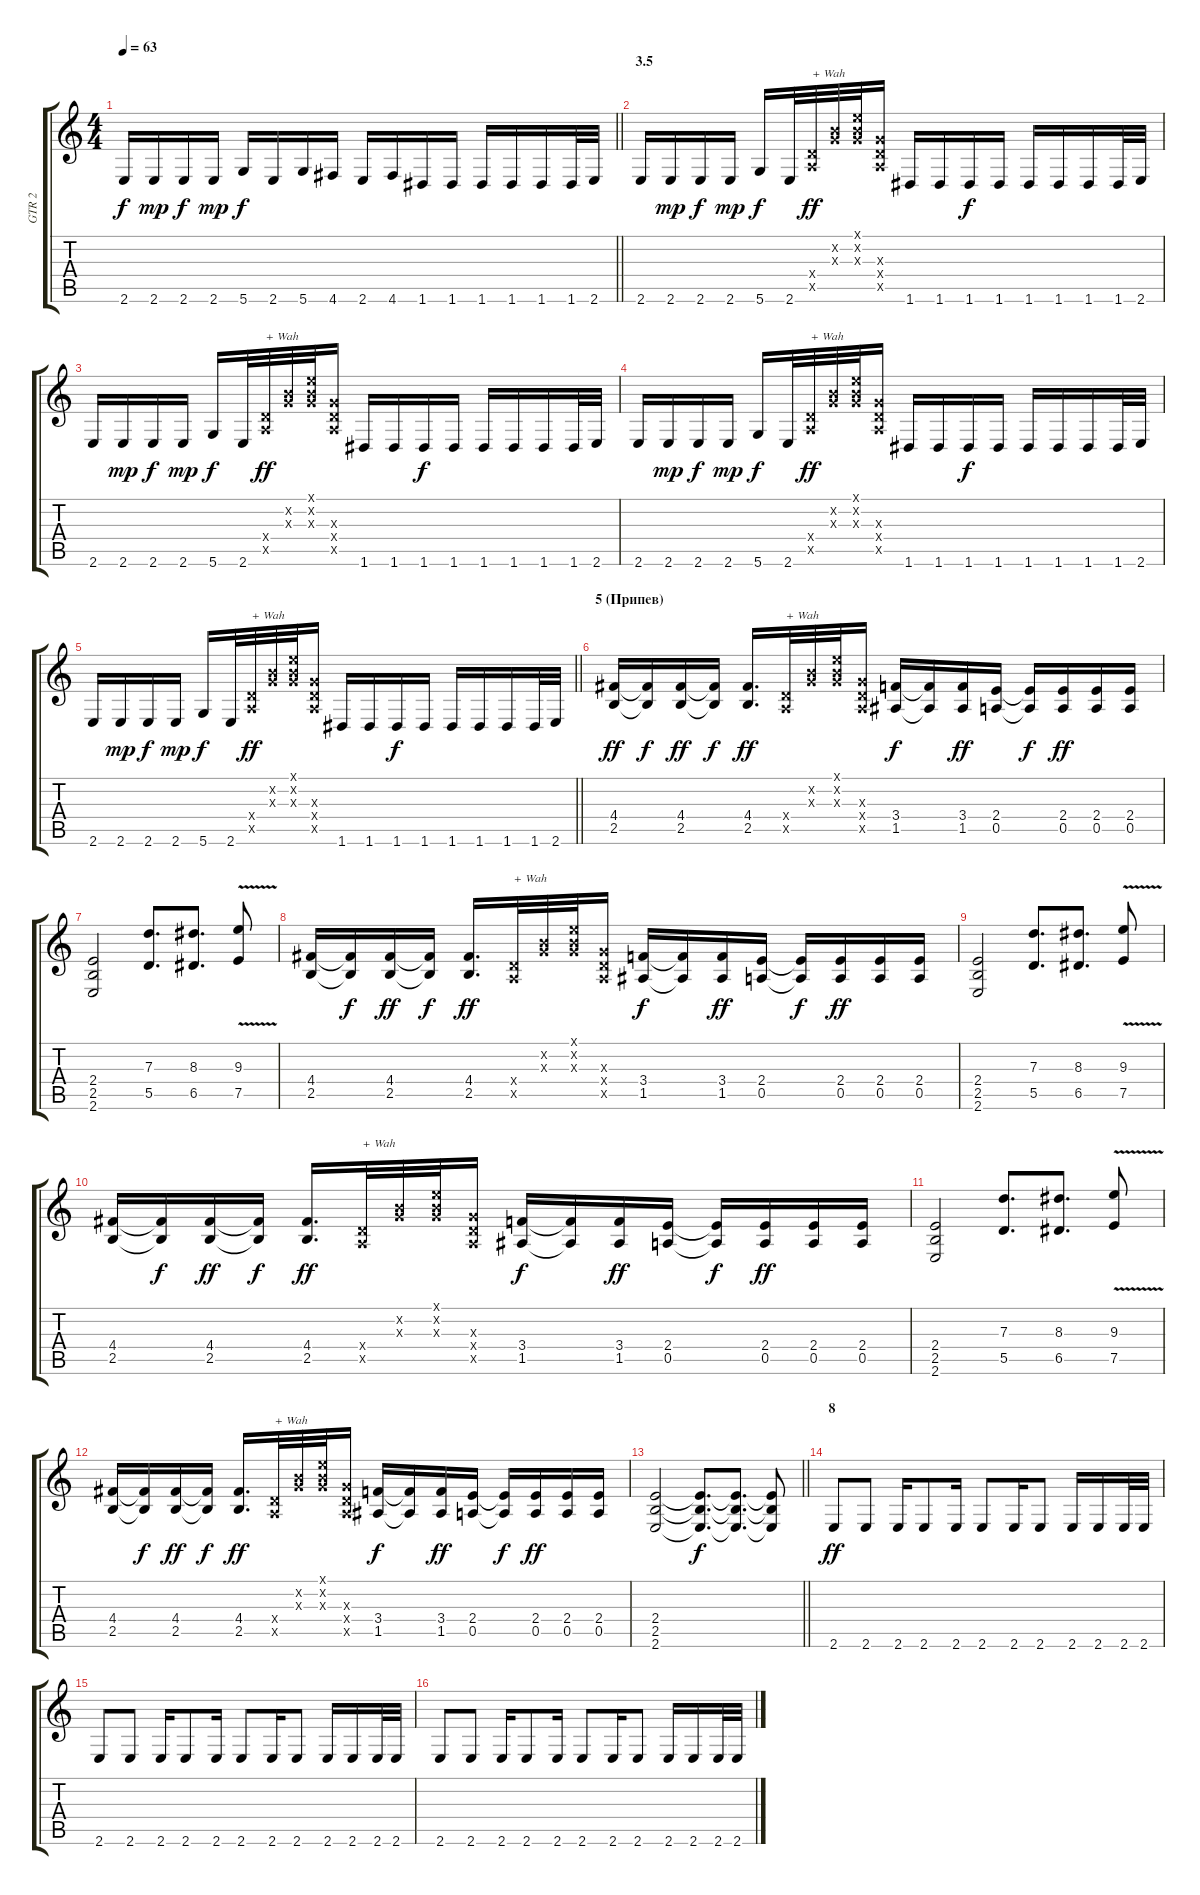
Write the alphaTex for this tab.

\track ("GTR 2" "GTR 2") {instrument overdrivenguitar}
\staff {score tabs}
\tuning (E4 B3 G3 D3 A2 D2) {hide}
\ts (4 4)
\tempo 63
\clef g2
\barLineRight lightlight
\ks c
2.6.16{dy f} 2.6.16{dy mp} 2.6.16{dy f} 2.6.16{dy mp} 5.6.16{dy f} 2.6.16 5.6.16 4.6.16 2.6.16 4.6.16 1.6.16 1.6.16 1.6.16 1.6.16 1.6.16 1.6.32 2.6.32 |
\section ("" "3.5")
2.6.16 2.6.16{dy mp} 2.6.16{dy f} 2.6.16{dy mp} 5.6.16{dy f} 2.6.32 (0.4{x} 0.5{x}).32{txt "+ Wah" dy ff instrument overdrivenguitar} (0.2{x} 0.3{x}).32 (0.1{x} 0.2{x} 0.3{x}).32 (0.3{x} 0.4{x} 0.5{x}).16 1.6.16{instrument electricguitarjazz} 1.6.16 1.6.16{dy f} 1.6.16 1.6.16 1.6.16 1.6.16 1.6.32 2.6.32 |
2.6.16 2.6.16{dy mp} 2.6.16{dy f} 2.6.16{dy mp} 5.6.16{dy f} 2.6.32 (0.4{x} 0.5{x}).32{txt "+ Wah" dy ff instrument overdrivenguitar} (0.2{x} 0.3{x}).32 (0.1{x} 0.2{x} 0.3{x}).32 (0.3{x} 0.4{x} 0.5{x}).16 1.6.16{instrument electricguitarjazz} 1.6.16 1.6.16{dy f} 1.6.16 1.6.16 1.6.16 1.6.16 1.6.32 2.6.32 |
2.6.16 2.6.16{dy mp} 2.6.16{dy f} 2.6.16{dy mp} 5.6.16{dy f} 2.6.32 (0.4{x} 0.5{x}).32{txt "+ Wah" dy ff instrument overdrivenguitar} (0.2{x} 0.3{x}).32 (0.1{x} 0.2{x} 0.3{x}).32 (0.3{x} 0.4{x} 0.5{x}).16 1.6.16{instrument electricguitarjazz} 1.6.16 1.6.16{dy f} 1.6.16 1.6.16 1.6.16 1.6.16 1.6.32 2.6.32 |
\barLineRight lightlight
2.6.16 2.6.16{dy mp} 2.6.16{dy f} 2.6.16{dy mp} 5.6.16{dy f} 2.6.32 (0.4{x} 0.5{x}).32{txt "+ Wah" dy ff instrument overdrivenguitar} (0.2{x} 0.3{x}).32 (0.1{x} 0.2{x} 0.3{x}).32 (0.3{x} 0.4{x} 0.5{x}).16 1.6.16{instrument electricguitarjazz} 1.6.16 1.6.16{dy f} 1.6.16 1.6.16 1.6.16 1.6.16 1.6.32 2.6.32 |
\section ("" "5 (Припев)")
(4.4 2.5).16{dy ff instrument overdrivenguitar} (4.4{t} 2.5{t}).16{dy f} (4.4 2.5).16{dy ff} (4.4{t} 2.5{t}).16{dy f} (4.4 2.5).16{d dy ff} (0.4{x} 0.5{x}).32{txt "+ Wah"} (0.2{x} 0.3{x}).32 (0.1{x} 0.2{x} 0.3{x}).32 (0.3{x} 0.4{x} 0.5{x}).16 (3.4 1.5).16{dy f} (3.4{t} 1.5{t}).16 (3.4 1.5).16{dy ff} (2.4 0.5).16 (2.4{t} 0.5{t}).16{dy f} (2.4 0.5).16{dy ff} (2.4 0.5).16 (2.4 0.5).16 |
(2.4 2.5 2.6).2 (7.3 5.5).8{d} (8.3 6.5).8{d} (9.3{v} 7.5{v}).8 |
(4.4 2.5).16 (4.4{t} 2.5{t}).16{dy f} (4.4 2.5).16{dy ff} (4.4{t} 2.5{t}).16{dy f} (4.4 2.5).16{d dy ff} (0.4{x} 0.5{x}).32{txt "+ Wah"} (0.2{x} 0.3{x}).32 (0.1{x} 0.2{x} 0.3{x}).32 (0.3{x} 0.4{x} 0.5{x}).16 (3.4 1.5).16{dy f} (3.4{t} 1.5{t}).16 (3.4 1.5).16{dy ff} (2.4 0.5).16 (2.4{t} 0.5{t}).16{dy f} (2.4 0.5).16{dy ff} (2.4 0.5).16 (2.4 0.5).16 |
(2.4 2.5 2.6).2 (7.3 5.5).8{d} (8.3 6.5).8{d} (9.3{v} 7.5{v}).8 |
(4.4 2.5).16 (4.4{t} 2.5{t}).16{dy f} (4.4 2.5).16{dy ff} (4.4{t} 2.5{t}).16{dy f} (4.4 2.5).16{d dy ff} (0.4{x} 0.5{x}).32{txt "+ Wah"} (0.2{x} 0.3{x}).32 (0.1{x} 0.2{x} 0.3{x}).32 (0.3{x} 0.4{x} 0.5{x}).16 (3.4 1.5).16{dy f} (3.4{t} 1.5{t}).16 (3.4 1.5).16{dy ff} (2.4 0.5).16 (2.4{t} 0.5{t}).16{dy f} (2.4 0.5).16{dy ff} (2.4 0.5).16 (2.4 0.5).16 |
(2.4 2.5 2.6).2 (7.3 5.5).8{d} (8.3 6.5).8{d} (9.3{v} 7.5{v}).8 |
(4.4 2.5).16 (4.4{t} 2.5{t}).16{dy f} (4.4 2.5).16{dy ff} (4.4{t} 2.5{t}).16{dy f} (4.4 2.5).16{d dy ff} (0.4{x} 0.5{x}).32{txt "+ Wah"} (0.2{x} 0.3{x}).32 (0.1{x} 0.2{x} 0.3{x}).32 (0.3{x} 0.4{x} 0.5{x}).16 (3.4 1.5).16{dy f} (3.4{t} 1.5{t}).16 (3.4 1.5).16{dy ff} (2.4 0.5).16 (2.4{t} 0.5{t}).16{dy f} (2.4 0.5).16{dy ff} (2.4 0.5).16 (2.4 0.5).16 |
\barLineRight lightlight
(2.4 2.5 2.6).2 (2.4{t} 2.5{t} 2.6{t}).8{d dy f} (2.4{t} 2.5{t} 2.6{t}).8{d} (2.4{t} 2.5{t} 2.6{t}).8 |
\section ("" "8")
2.6.8{dy ff instrument electricguitarmuted} 2.6.8 2.6.16 2.6.8 2.6.16 2.6.8 2.6.16 2.6.8 2.6.16 2.6.16 2.6.32 2.6.32 |
2.6.8 2.6.8 2.6.16 2.6.8 2.6.16 2.6.8 2.6.16 2.6.8 2.6.16 2.6.16 2.6.32 2.6.32 |
2.6.8 2.6.8 2.6.16 2.6.8 2.6.16 2.6.8 2.6.16 2.6.8 2.6.16 2.6.16 2.6.32 2.6.32
